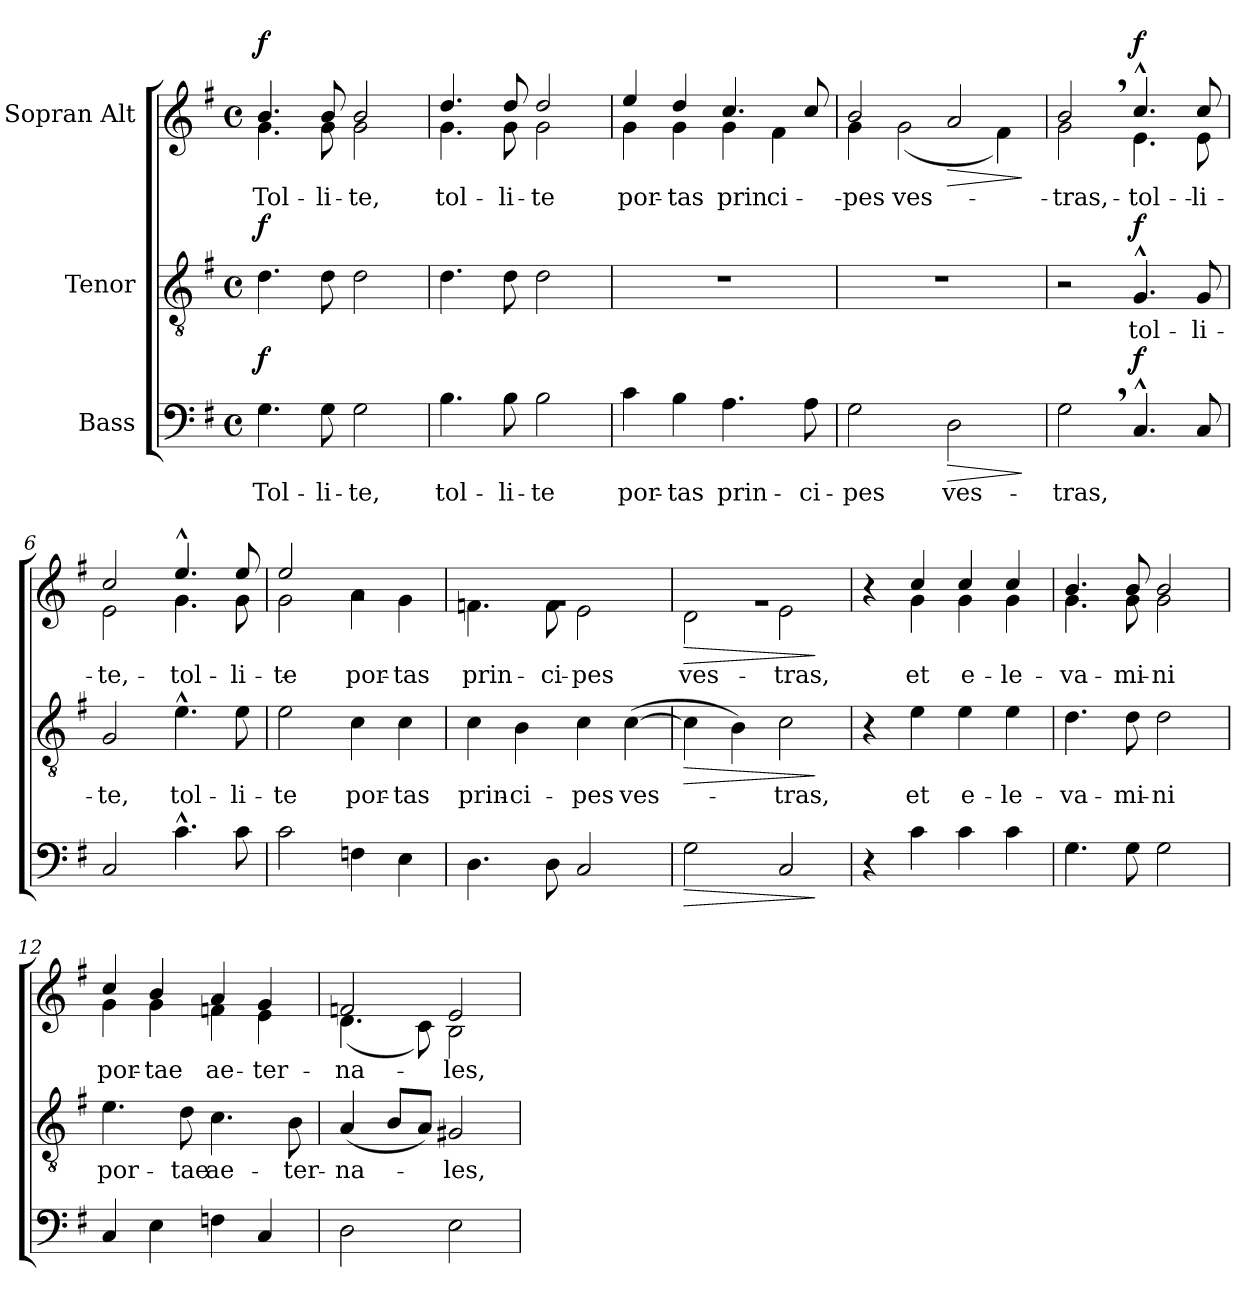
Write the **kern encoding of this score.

**kern	**text	**dynam	**kern	**text	**dynam	**kern	**text	**dynam
*part3	*part3	*part3	*part2	*part2	*part2	*part1	*part1	*part1
*staff3	*staff3	*staff3	*staff2	*staff2	*staff2	*staff1	*staff1	*staff1
*I"Bass	*	*	*I"Tenor	*	*	*I"Sopran Alt	*	*
*clefF4	*	*	*clefGv2	*	*	*clefG2	*	*
*k[f#]	*	*	*k[f#]	*	*	*k[f#]	*	*
*M4/4	*	*	*M4/4	*	*	*M4/4	*	*
*met(c)	*	*	*met(c)	*	*	*met(c)	*	*
*MM94	*	*	*MM94	*	*	*MM94	*	*
=1	=1	=1	=1	=1	=1	=1	=1	=1
!	!LO:LY:b	!LO:DY:a	!	!	!LO:DY:a	!	!LO:LY:b	!LO:DY:a
*	*	*	*	*	*	*^	*	*
4.G\	Tol-	f	4.d\	.	f	4.b/	4.g\	Tol-	f
!	!LO:LY:b	!	!	!	!	!	!	!LO:LY:b	!
8G\	-li-	.	8d\	.	.	8b/	8g\	-li-	.
!	!LO:LY:b	!	!	!	!	!	!	!LO:LY:b	!
2G\	-te,	.	2d\	.	.	2b/	2g\	-te,	.
=2	=2	=2	=2	=2	=2	=2	=2	=2	=2
!	!LO:LY:b	!	!	!	!	!	!	!LO:LY:b	!
4.B\	tol-	.	4.d\	.	.	4.dd/	4.g\	tol-	.
!	!LO:LY:b	!	!	!	!	!	!	!LO:LY:b	!
8B\	-li-	.	8d\	.	.	8dd/	8g\	-li-	.
!	!LO:LY:b	!	!	!	!	!	!	!LO:LY:b	!
2B\	-te	.	2d\	.	.	2dd/	2g\	-te	.
=3	=3	=3	=3	=3	=3	=3	=3	=3	=3
!	!LO:LY:b	!	!	!	!	!	!	!LO:LY:b	!
4c\	por-	.	1r	.	.	4ee/	4g\	por-	.
!	!LO:LY:b	!	!	!	!	!	!	!LO:LY:b	!
4B\	-tas	.	.	.	.	4dd/	4g\	-tas	.
!	!LO:LY:b	!	!	!	!	!	!	!LO:LY:b	!
4.A\	prin-	.	.	.	.	4.cc/	4g\	prin-	.
!	!	!	!	!	!	!	!	!LO:LY:b	!
.	.	.	.	.	.	.	4f#\	-ci-	.
!	!LO:LY:b	!	!	!	!	!	!	!	!
8A\	-ci-	.	.	.	.	8cc/	.	.	.
=4	=4	=4	=4	=4	=4	=4	=4	=4	=4
!	!LO:LY:b	!	!	!	!	!	!	!LO:LY:b	!
2G\	-pes	.	1r	.	.	2b/	4g\	-pes	.
!	!	!	!	!	!	!	!	!LO:LY:b	!
.	.	.	.	.	.	.	(2g\	ves-	.
!	!LO:LY:b	!LO:HP:b	!	!	!	!	!	!	!LO:HP:b
2D\	ves-	>	.	.	.	2a/	.	.	>
.	.	.	.	.	.	.	4f#\)	.	.
*	*	*	*	*	*	*v	*v	*	*
.	.	]	.	.	.	.	.	]
=5	=5	=5	=5	=5	=5	=5	=5	=5
!	!LO:LY:b	!	!	!	!	!	!LO:LY:b	!
*	*	*	*	*	*	*^	*	*
2G,\	-tras,	.	2r	.	.	2b,/	2g\	-tras,	.
!	!	!LO:DY:a	!	!LO:LY:b	!LO:DY:a	!	!	!LO:LY:b	!LO:DY:a
4.C^^/	.	f	4.G^^/	tol-	f	4.cc^^/	4.e\	tol-	f
!	!	!	!	!LO:LY:b	!	!	!	!LO:LY:b	!
8C/	.	.	8G/	-li-	.	8cc/	8e\	-li-	.
=6	=6	=6	=6	=6	=6	=6	=6	=6	=6
!	!	!	!	!LO:LY:b	!	!	!	!LO:LY:b	!
2C/	.	.	2G/	-te,	.	2cc/	2e\	-te,	.
!	!	!	!	!LO:LY:b	!	!	!	!LO:LY:b	!
4.c^^\	.	.	4.e^^\	tol-	.	4.ee^^/	4.g\	tol-	.
!	!	!	!	!LO:LY:b	!	!	!	!LO:LY:b	!
8c\	.	.	8e\	-li-	.	8ee/	8g\	-li-	.
!!LO:LB:g=z	!!
=7	=7	=7	=7	=7	=7	=7	=7	=7	=7
!	!	!	!	!LO:LY:b	!	!	!	!LO:LY:b	!
2c\	.	.	2e\	-te	.	2ee/	2g\	-te	.
!	!	!	!	!LO:LY:b	!	!	!	!LO:LY:b	!
4Fn\	.	.	4c\	por-	.	2rg	4a\	por-	.
!	!	!	!	!LO:LY:b	!	!	!	!LO:LY:b	!
4E\	.	.	4c\	-tas	.	.	4g\	-tas	.
=8	=8	=8	=8	=8	=8	=8	=8	=8	=8
!	!	!	!	!LO:LY:b	!	!	!	!LO:LY:b	!
4.D\	.	.	4c\	prin-	.	1rg	4.fn\	prin-	.
!	!	!	!	!LO:LY:b	!	!	!	!	!
.	.	.	4B\	-ci-	.	.	.	.	.
!	!	!	!	!	!	!	!	!LO:LY:b	!
8D\	.	.	.	.	.	.	8f\	-ci-	.
!	!	!	!	!LO:LY:b	!	!	!	!LO:LY:b	!
2C/	.	.	4c\	-pes	.	.	2e\	-pes	.
!	!	!	!	!LO:LY:b	!	!	!	!	!
.	.	.	([4c\	ves-	.	.	.	.	.
=9	=9	=9	=9	=9	=9	=9	=9	=9	=9
!	!	!LO:HP:b	!	!	!LO:HP:b	!	!	!LO:LY:b	!LO:HP:b
2G\	.	>	4c\]	.	>	1rg	2d\	ves-	>
.	.	.	4B\)	.	.	.	.	.	.
!	!	!	!	!LO:LY:b	!	!	!	!LO:LY:b	!
2C/	.	.	2c\	-tras,	.	.	2e\	-tras,	.
*	*	*	*	*	*	*v	*v	*	*
.	.	]	.	.	]	.	.	]
=10	=10	=10	=10	=10	=10	=10	=10	=10
*	*	*	*	*	*	*^	*	*
4r	.	.	4r	.	.	4r	4ryy	.	.
!	!	!	!	!LO:LY:b	!	!	!	!LO:LY:b	!
4c\	.	.	4e\	et	.	4cc/	4g\	et	.
!	!	!	!	!LO:LY:b	!	!	!	!LO:LY:b	!
4c\	.	.	4e\	e-	.	4cc/	4g\	e-	.
!	!	!	!	!LO:LY:b	!	!	!	!LO:LY:b	!
4c\	.	.	4e\	-le-	.	4cc/	4g\	-le-	.
=11	=11	=11	=11	=11	=11	=11	=11	=11	=11
!	!	!	!	!LO:LY:b	!	!	!	!LO:LY:b	!
4.G\	.	.	4.d\	-va-	.	4.b/	4.g\	-va-	.
!	!	!	!	!LO:LY:b	!	!	!	!LO:LY:b	!
8G\	.	.	8d\	-mi-	.	8b/	8g\	-mi-	.
!	!	!	!	!LO:LY:b	!	!	!	!LO:LY:b	!
2G\	.	.	2d\	-ni	.	2b/	2g\	-ni	.
=12	=12	=12	=12	=12	=12	=12	=12	=12	=12
!	!	!	!	!LO:LY:b	!	!	!	!LO:LY:b	!
4C/	.	.	4.e\	por-	.	4cc/	4g\	por-	.
!	!	!	!	!	!	!	!	!LO:LY:b	!
4E\	.	.	.	.	.	4b/	4g\	-tae	.
!	!	!	!	!LO:LY:b	!	!	!	!	!
.	.	.	8d\	-tae	.	.	.	.	.
!	!	!	!	!LO:LY:b	!	!	!	!LO:LY:b	!
4Fn\	.	.	4.c\	ae-	.	4a/	4fn\	ae-	.
!	!	!	!	!	!	!	!	!LO:LY:b	!
4C/	.	.	.	.	.	4g/	4e\	-ter-	.
!	!	!	!	!LO:LY:b	!	!	!	!	!
.	.	.	8B\	-ter-	.	.	.	.	.
=13	=13	=13	=13	=13	=13	=13	=13	=13	=13
!	!	!	!	!LO:LY:b	!	!	!	!LO:LY:b	!
2D\	.	.	(4A/	-na-	.	2fn/	(4.d\	-na-	.
.	.	.	8B/L	.	.	.	.	.	.
.	.	.	8A/J)	.	.	.	8c\)	.	.
!	!	!	!	!LO:LY:b	!	!	!	!LO:LY:b	!
2E\	.	.	2G#X/	-les,	.	2e/	2B\	-les,	.
*	*	*	*	*	*	*v	*v	*	*
=	=	=	=	=	=	=	=	=
*-	*-	*-	*-	*-	*-	*-	*-	*-
